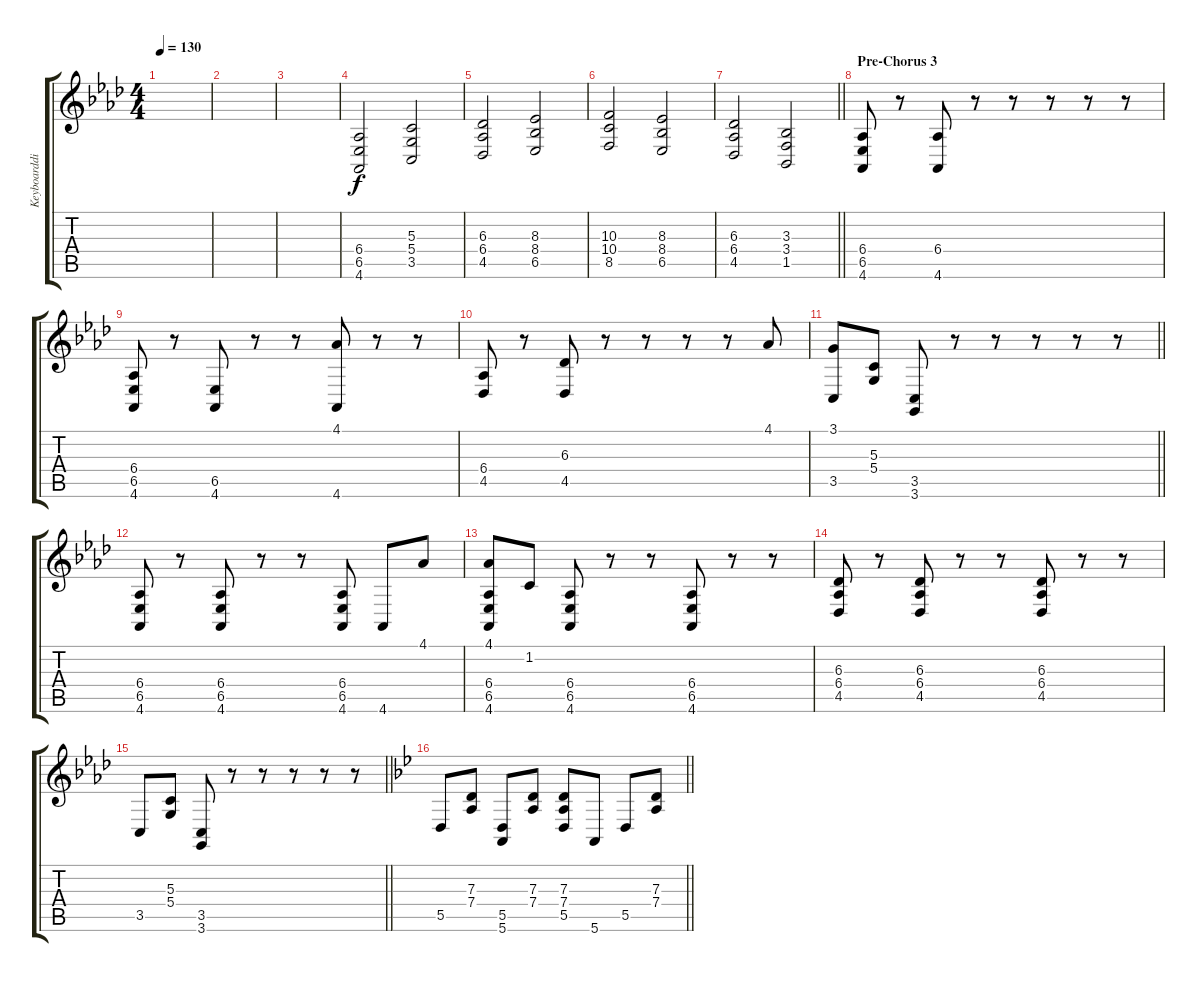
\track ("Keyboardding" "Keyboarddi") {instrument lead1square}
\staff {score tabs}
\tuning (E4 B3 G3 D3 A2 E2) {hide}
\ts (4 4)
\tempo 130
\clef g2
\ks ab
|
|
|
(6.4 6.5 4.6).2 (5.3 5.4 3.5).2 |
(6.3 6.4 4.5).2 (8.3 8.4 6.5).2 |
(10.3 10.4 8.5).2 (8.3 8.4 6.5).2 |
\barLineRight lightlight
(6.3 6.4 4.5).2 (3.3 3.4 1.5).2 |
\section ("" "Pre-Chorus 3")
(6.4 6.5 4.6).8 r.8 (6.4 4.6).8 r.8 r.8 r.8 r.8 r.8 |
(6.4 6.5 4.6).8 r.8 (6.5 4.6).8 r.8 r.8 (4.1 4.6).8 r.8 r.8 |
(6.4 4.5).8 r.8 (6.3 4.5).8 r.8 r.8 r.8 r.8 4.1.8 |
\barLineRight lightlight
(3.1 3.5).8 (5.3 5.4).8 (3.5 3.6).8 r.8 r.8 r.8 r.8 r.8 |
(6.4 6.5 4.6).8 r.8 (6.4 6.5 4.6).8 r.8 r.8 (6.4 6.5 4.6).8 4.6.8 4.1.8 |
(4.1 6.4 6.5 4.6).8 1.2.8 (6.4 6.5 4.6).8 r.8 r.8 (6.4 6.5 4.6).8 r.8 r.8 |
(6.3 6.4 4.5).8 r.8 (6.3 6.4 4.5).8 r.8 r.8 (6.3 6.4 4.5).8 r.8 r.8 |
\barLineRight lightlight
3.5.8 (5.3 5.4).8 (3.5 3.6).8 r.8 r.8 r.8 r.8 r.8 |
\barLineRight lightlight
\ks bb
5.5.8 (7.3 7.4).8 (5.5 5.6).8 (7.3 7.4).8 (7.3 7.4 5.5).8 5.6.8 5.5.8 (7.3 7.4).8
